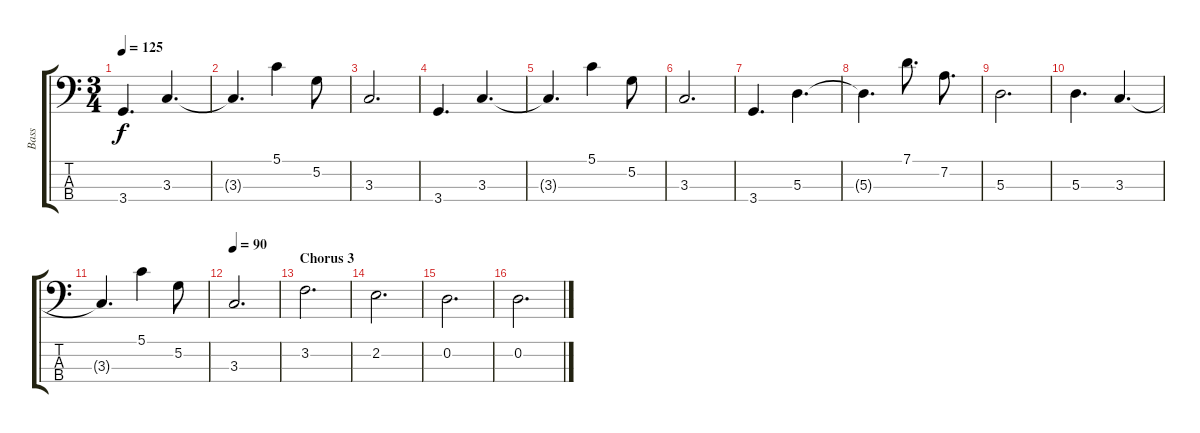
\track ("Bass" "Bass") {instrument electricbassfinger}
\staff {score tabs}
\tuning (G2 D2 A1 E1) {hide}
\ts (3 4)
\tempo 125
\clef f4
\ks c
3.4.4{d dy f} 3.3.4{d} |
3.3{t}.4{d} 5.1.4 5.2.8 |
3.3.2{d} |
3.4.4{d} 3.3.4{d} |
3.3{t}.4{d} 5.1.4 5.2.8 |
3.3.2{d} |
3.4.4{d} 5.3.4{d} |
5.3{t}.4{d} 7.1.8{d} 7.2.8{d} |
5.3.2{d} |
5.3.4{d} 3.3.4{d} |
3.3{t}.4{d} 5.1.4 5.2.8 |
\tempo 90
3.3.2{d} |
\section ("" "Chorus 3")
3.2.2{d} |
2.2.2{d} |
0.2.2{d} |
0.2.2{d}
